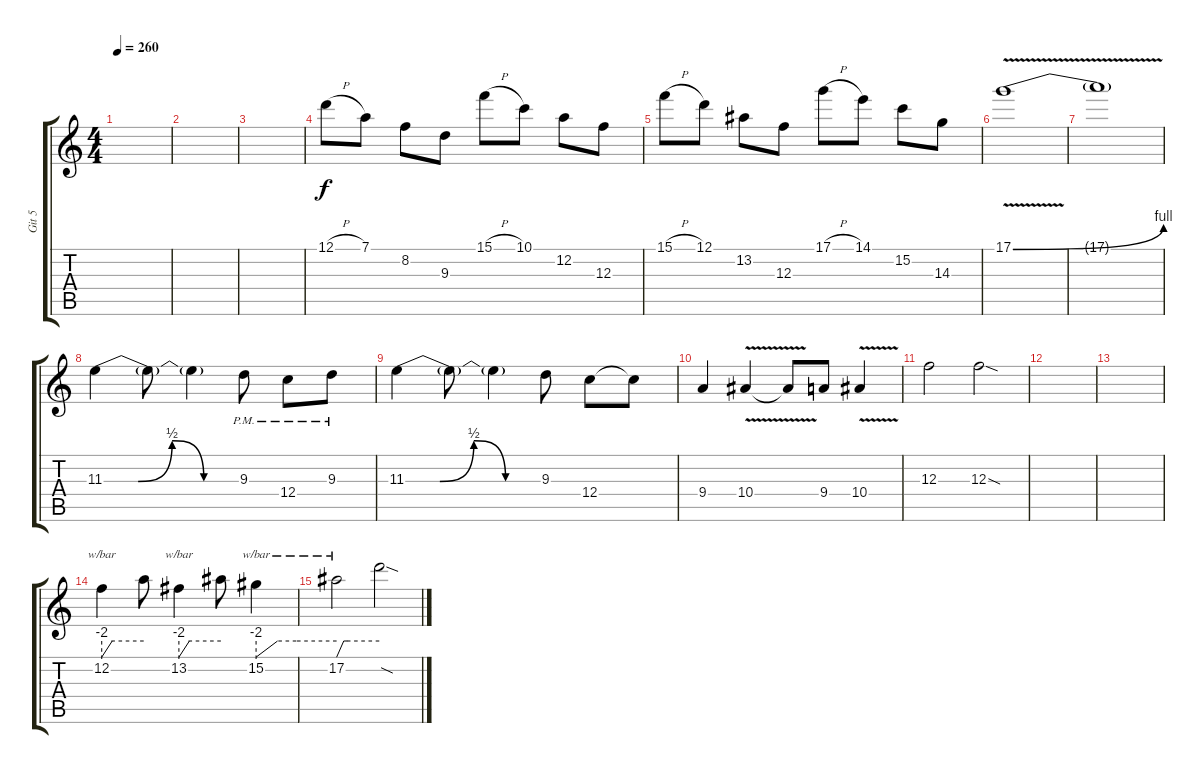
\track ("Git 5" "Git 5") {instrument overdrivenguitar}
\staff {score tabs}
\tuning (D4 A3 F3 C3 G2 D2) {hide}
\ts (4 4)
\tempo 260
\clef g2
\ks c
|
|
|
12.1{h}.8{dy f} 7.1.8 8.2.8 9.3.8 15.1{h}.8 10.1.8 12.2.8 12.3.8 |
15.1{h}.8 12.1.8 13.2.8 12.3.8 17.1{h}.8 14.1.8 15.2.8 14.3.8 |
17.1{be (bend 0 0 60 4) v}.1 |
17.1{t}.1 |
11.3{be (custom 0 0 15 0 30 2 44 0 60 0)}.4 11.3{t}.8 11.3{t}.4 9.3{pm}.8 12.4{pm}.8 9.3{pm}.8 |
11.3{be (custom 0 0 15 0 30 2 44 0 60 0)}.4 11.3{t}.8 11.3{t}.4 9.3.8 12.4.8 12.4{t}.8 |
9.4.4 10.4{v}.4 10.4{t}.8 9.4.8 10.4{v}.4 |
12.3.2 12.3{sod}.2 |
|
|
12.2.4{tbe (custom default 0 -8 15 0 60 0)} 12.2{t}.8 13.2.4{tbe (custom default 0 -8 15 0 60 0)} 13.2{t}.8 15.2.4{tbe (custom default 0 -8 16 0 30 0 60 0)} |
17.2.2{tbe (custom default 0 -8 10 0 15 0 60 0)} 17.2{sod t}.2
